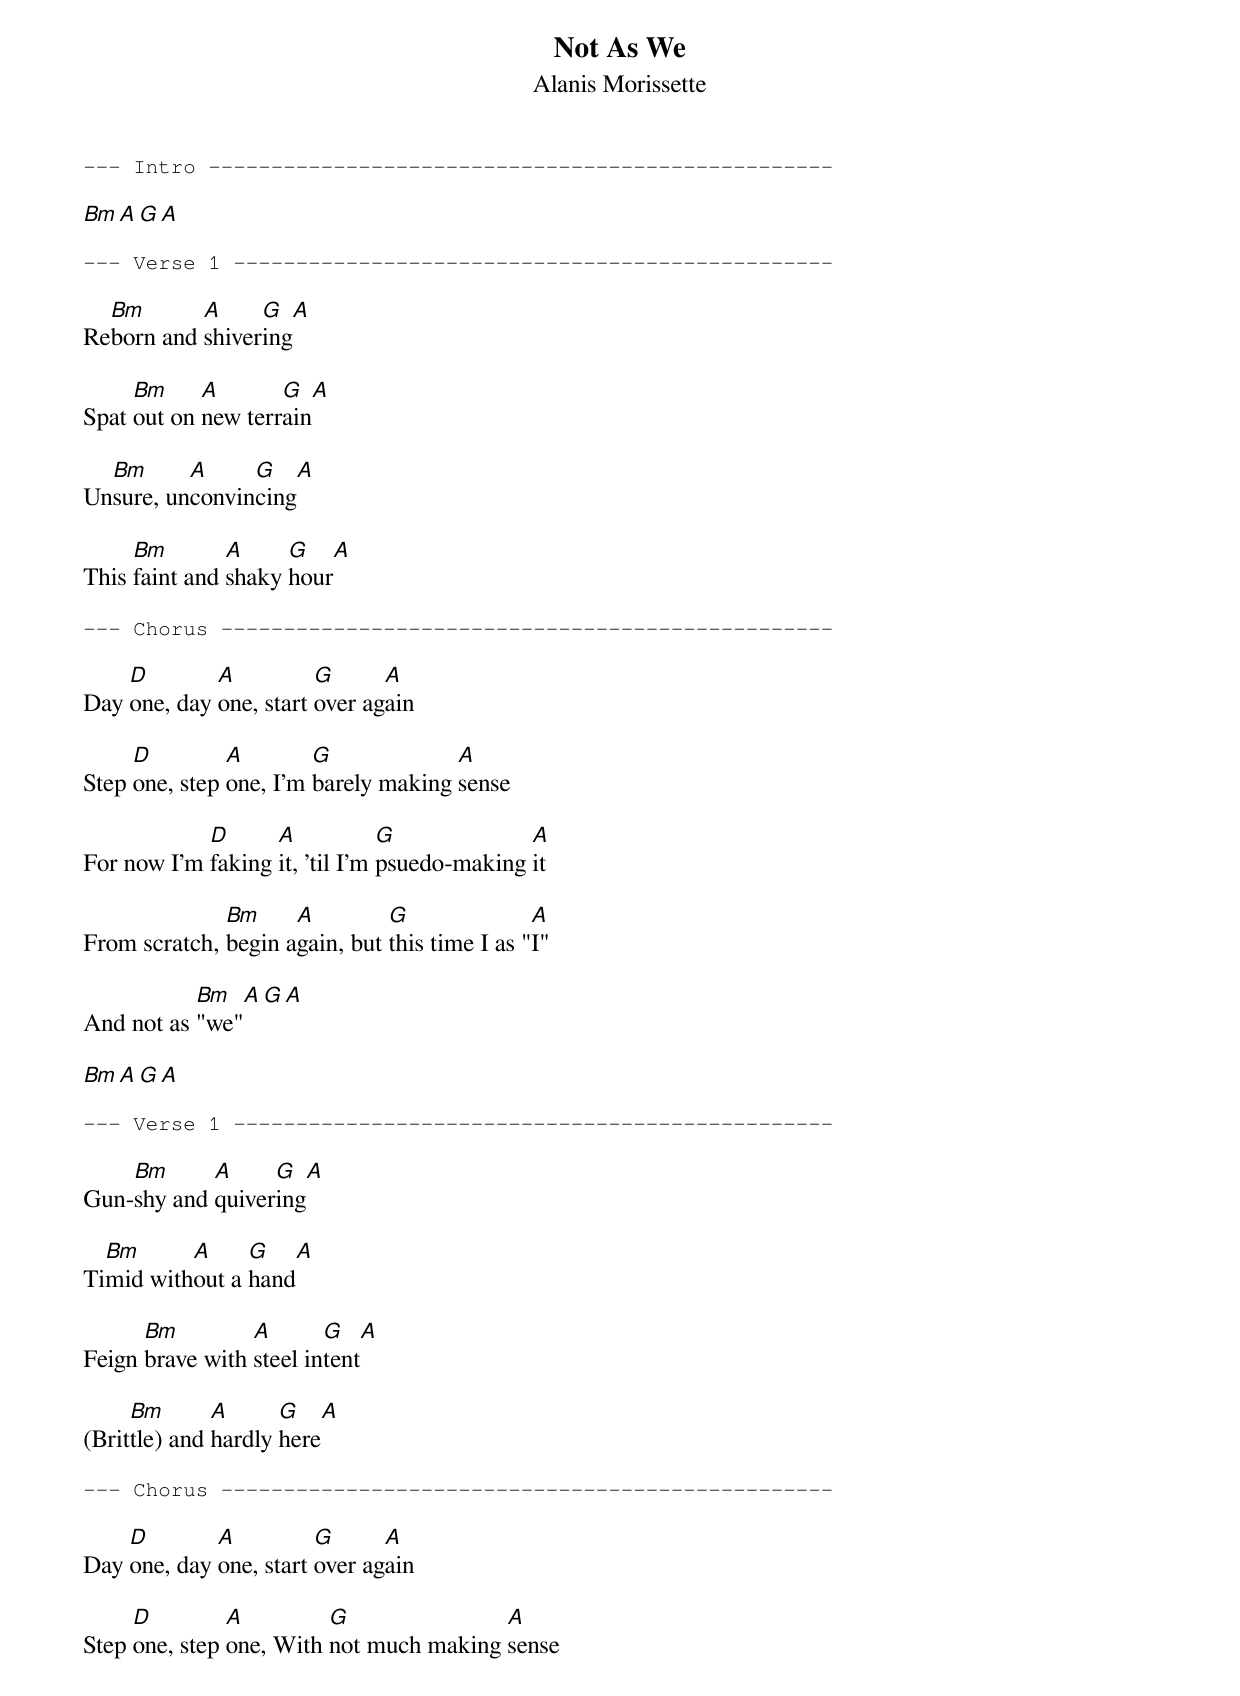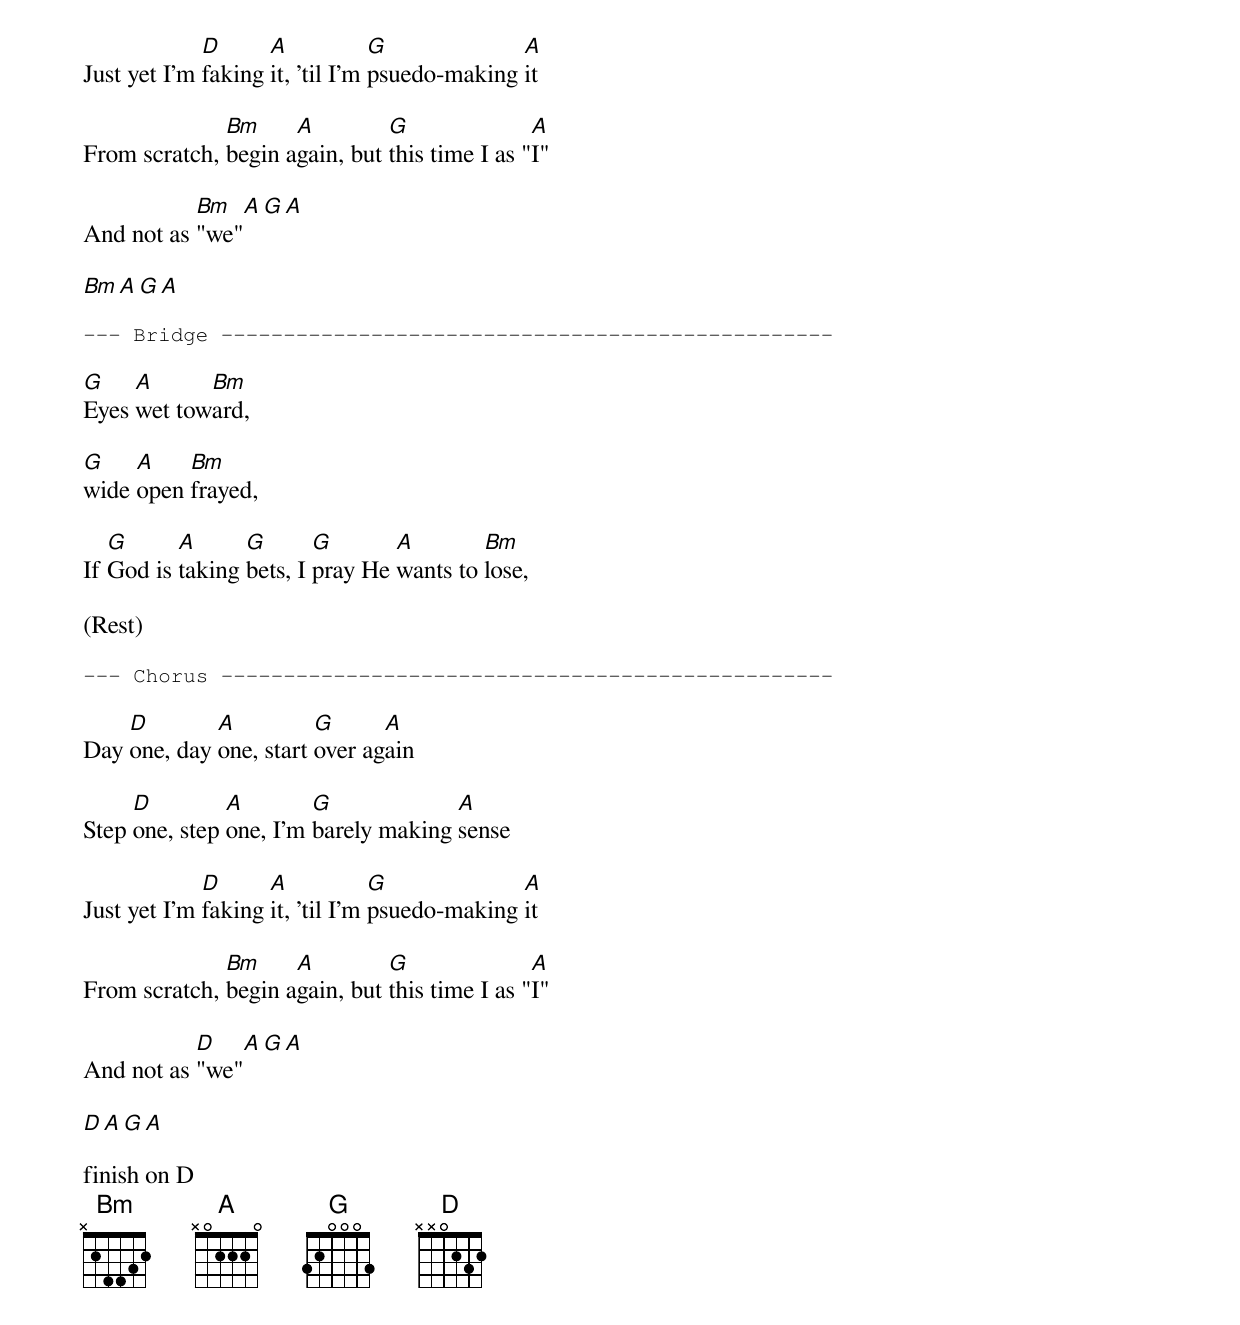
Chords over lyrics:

Not As We
Alanis Morissette

--- Intro --------------------------------------------------

Bm A G A

--- Verse 1 ------------------------------------------------

  Bm       A     G    A
Reborn and shivering

     Bm     A       G     A
Spat out on new terrain

  Bm      A     G      A
Unsure, unconvincing

     Bm        A     G     A
This faint and shaky hour

--- Chorus -------------------------------------------------

    D        A          G      A
Day one, day one, start over again

     D         A        G             A
Step one, step one, I'm barely making sense

            D      A            G             A
For now I'm faking it, 'til I'm psuedo-making it

              Bm     A         G               A
From scratch, begin again, but this time I as "I"

           Bm      A     G     A
And not as "we"

Bm A G A

--- Verse 1 ------------------------------------------------

    Bm      A     G     A
Gun-shy and quivering

  Bm      A     G     A
Timid without a hand

      Bm         A       G     A
Feign brave with steel intent

     Bm       A      G       A
(Brittle) and hardly here

--- Chorus -------------------------------------------------

    D        A          G      A
Day one, day one, start over again

     D         A         G               A
Step one, step one, With not much making sense

             D      A            G             A
Just yet I'm faking it, 'til I'm psuedo-making it

              Bm     A         G               A
From scratch, begin again, but this time I as "I"

           Bm      A     G     A
And not as "we"

Bm A G A

--- Bridge -------------------------------------------------

G    A      Bm
Eyes wet toward,

G    A    Bm
wide open frayed,

   G      A      G       G       A        Bm
If God is taking bets, I pray He wants to lose,

(Rest)

--- Chorus -------------------------------------------------

    D        A          G      A
Day one, day one, start over again

     D         A        G             A
Step one, step one, I'm barely making sense

             D      A            G             A
Just yet I'm faking it, 'til I'm psuedo-making it

              Bm     A         G               A
From scratch, begin again, but this time I as "I"

           D      A     G     A
And not as "we"

D A G A

finish on D
